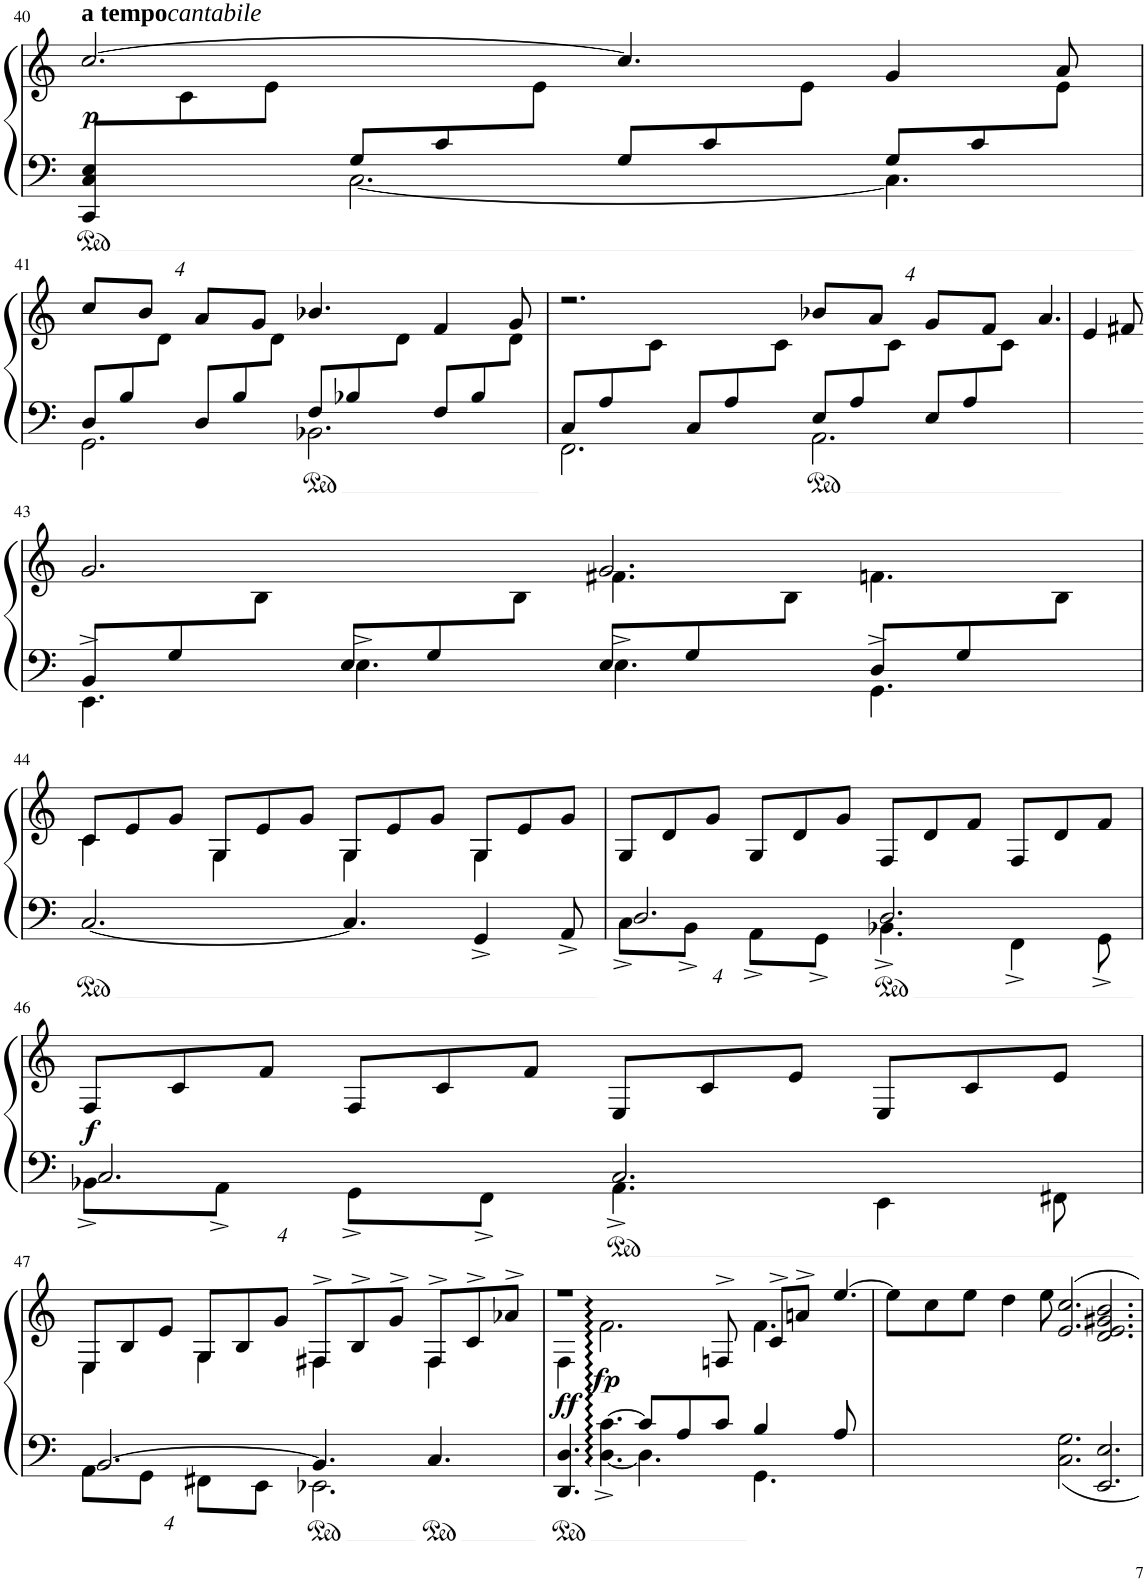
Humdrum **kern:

**kern	**kern	**dynam
*part1	*part1	*part1
*staff2	*staff1	*staff1/2
*I"Piano	*	*
*I'Pno	*	*
!!LO:PB:g=z
*clefF4	*clefG2	*
*k[]	*k[]	*
*M12/8	*M12/8	*
=40	=40	=40
*^	*^	*
*	*	*	*^	*
!	!	!LO:TX:a:B:t=a tempo	!	!	!
!	!	!LO:TX:a:i:t=cantabile	!	!	!
!	!	!	!	!	!LO:DY:b
4.ryy	8CC/ 8C/ 8E/L	[2.cc/	8ryy	8ryy	p
.	4ryy	.	8ryy@	8c\	.
.	.	.	8ryy@	8e\J	.
8G/L	[<2.C\	.	8ryy@	1ryy	.
8c/	.	.	8ryy@	.	.
8ryy	.	.	8e\J	.	.
8G/L	.	4.cc/]	4ryy	.	.
8c/	.	.	.	.	.
8ryy	.	.	8e\J	.	.
8G/L	4.C\]	4g/	4ryy	.	.
8c/	.	.	.	.	.
8ryy	.	8a/	8e\J	8ryy	.
*	*	*v	*v	*v	*
!!LO:LB:g=z
=41	=41	=41	=41
*	*	*Xbrackettup	*
*	*	*^	*
8D/L	2.GG\	16%3cc/L	4ryy	.
8B/	.	.	.	.
.	.	16%3b/J	.	.
8ryy	.	.	8d\J	.
8D/L	.	16%3a/L	4ryy	.
8B/	.	.	.	.
.	.	16%3g/J	.	.
8ryy	.	.	8d\J	.
8F/L	2.BB-X\	4.b-X/	4ryy	.
8B-X/	.	.	.	.
8ryy	.	.	8d\J	.
8F/L	.	4f/	4ryy	.
8B-/	.	.	.	.
8ryy	.	8g/	8d\J	.
=42	=42	=42	=42	=42
8C/L	2.FF\	2.r	4ryy	.
8A/	.	.	.	.
8ryy	.	.	8c\J	.
8C/L	.	.	4ryy	.
8A/	.	.	.	.
8ryy	.	.	8c\J	.
8E/L	2.AA\	16%3b-X/L	4ryy	.
8A/	.	.	.	.
.	.	16%3a/J	.	.
8ryy	.	.	8c\J	.
8E/L	.	16%3g/L	4ryy	.
8A/	.	.	.	.
.	.	16%3f/J	.	.
2.ryy	.	.	8c\J	.
.	2.ryy	4.a/	2.ryy	.
.	.	4e/	.	.
8ryy	.	8f#X/	.	.
!!LO:LB:g=z
=43	=43	=43	=43	=43
*	*	*	*^	*
8BB/L	4.EE^\	2.g/	4ryy	2.ryy	.
8G/	.	.	.	.	.
8ryy	.	.	8B\J	.	.
8E/L	4.E^\	.	4ryy	.	.
8G/	.	.	.	.	.
8ryy	.	.	8B\J	.	.
8E-X/L	4.E-^\	2.g/	4ryy	4.f#X\	.
8G/	.	.	.	.	.
8ryy	.	.	8B\J	.	.
8D/L	4.GG^\	.	4ryy	4.fn\	.
8G/	.	.	.	.	.
8ryy	.	.	8B\J	.	.
*v	*v	*	*	*	*
*	*	*v	*v	*
!!LO:LB:g=z
=44	=44	=44	=44
[2.C/	8c/L	8%3c\	.
.	8e/	.	.
.	8g/J	.	.
.	8G/L	8%3G\	.
.	8e/	.	.
.	8g/J	.	.
4.C/]	8G/L	8%3G\	.
.	8e/	.	.
.	8g/J	.	.
4GG^/	8G/L	8%3G\	.
.	8e/	.	.
8AA^/	8g/J	.	.
*	*v	*v	*
=45	=45	=45
*^	*	*
*	*Xbrackettup	*	*
2.D/	16%3C^\L	8G/L	.
.	.	8d/	.
.	16%3BB^\J	.	.
.	.	8g/J	.
.	16%3AA^\L	8G/L	.
.	.	8d/	.
.	16%3GG^\J	.	.
.	.	8g/J	.
2.D/	4.BB-X^\	8F/L	.
.	.	8d/	.
.	.	8f/J	.
.	4FF^\	8F/L	.
.	.	8d/	.
.	8GG^\	8f/J	.
!!LO:LB:g=z
=46	=46	=46	=46
!	!	!	!LO:DY:b
2.C/	16%3BB-X^\L	8F/L	f
.	.	8c/	.
.	16%3AA^\J	.	.
.	.	8f/J	.
.	16%3GG^\L	8F/L	.
.	.	8c/	.
.	16%3FF^\J	.	.
.	.	8f/J	.
2.C/	4.AA^\	8E/L	.
.	.	8c/	.
.	.	8e/J	.
.	4EE\	8E/L	.
.	.	8c/	.
.	8FF#X\	8e/J	.
!!LO:LB:g=z
=47	=47	=47	=47
*	*	*^	*
[2.BB/	16%3AA\L	8E/L	8%3E\	.
.	.	8B/	.	.
.	16%3GG\J	.	.	.
.	.	8e/J	.	.
.	16%3FF#X\L	8G/L	8%3G\	.
.	.	8B/	.	.
.	16%3EE\J	.	.	.
.	.	8g/J	.	.
4.BB/]	2.EE-X\	8F#X^/L	8%3F#X\	.
.	.	8B^/	.	.
.	.	8g^/J	.	.
4.C/	.	8F#^/L	8%3F#\	.
.	.	8c^/	.	.
.	.	8a-X^/J	.	.
=48	=48	=48	=48	=48
!	!	!	!	!LO:DY:b
4.DD/ 4.D/	4.ryy	1r	8%3F\	ff
!	!	!	!	!LO:DY:b
[>4.c^\	[4.D\	.	2.f\	fp
8c/L]	4.D\]	.	.	.
8A/	.	.	.	.
8c/J	.	8Fn^/	.	.
4B/	4.GG\	8c^/L	4.f\	.
.	.	8an^/J	.	.
8A/	.	[8ee/	.	.
1ryy	1ryy	4ryy	1ryy	.
.	.	8ee\L]	.	.
.	.	8cc\	.	.
.	.	8ee\J	.	.
.	.	4dd\	.	.
.	.	8ee\	.	.
*v	*v	*	*	*
*	*v	*v	*
=49	=49	=49
2.C\ 2.G\	2.e/ 2.cc/	.
2.EE/ 2.E/	4ee/_	.
.	2.d/ 2.e/ 2.g#X/ 2.b/	.
4ryy	.	.
=	=	=
*-	*-	*-
